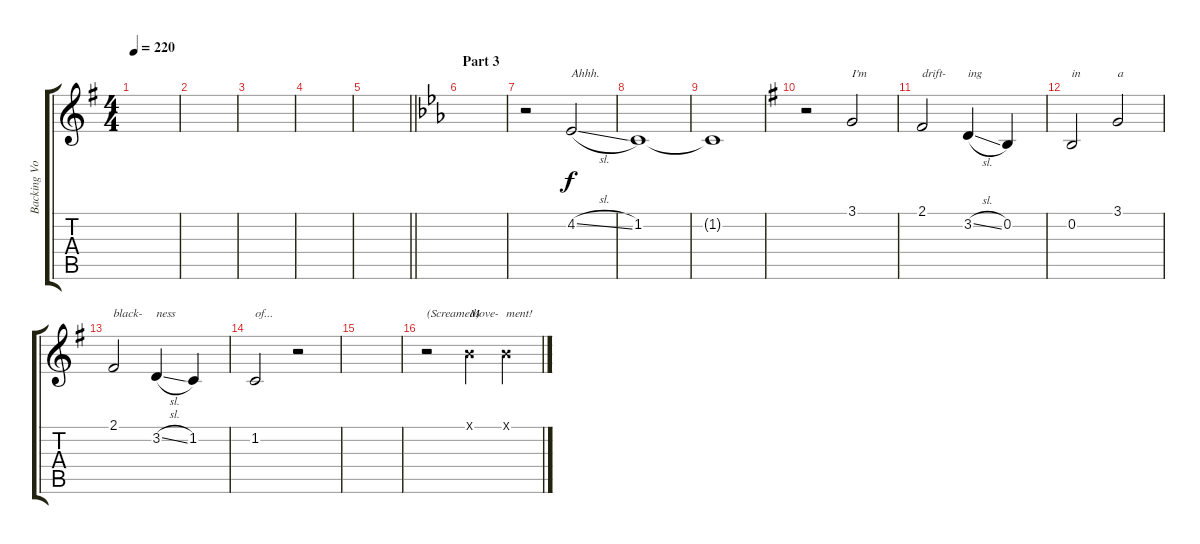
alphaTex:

\track ("Backing Vocals - Ben Johnston" "Backing Vo") {instrument altosax}
\staff {score tabs}
\tuning (E4 B3 G3 D3 A2 E2) {hide}
\ts (4 4)
\tempo 220
\clef g2
\ks eminor
|
|
|
|
\barLineRight lightlight
|
\section ("" "Part 3")
\ks eb
|
r.2 4.2{sl}.2{txt "Ahhh." balance 14} |
1.2.1 |
1.2{t}.1 |
\ks eminor
r.2 3.1.2{txt "I'm" balance 8} |
2.1.2{txt "drift-"} 3.2{sl}.4{txt "ing"} 0.2.4 |
0.2.2{txt "in"} 3.1.2{txt "a"} |
2.1.2{txt "black-"} 3.2{sl}.4{txt "ness"} 1.2.4 |
1.2.2{txt "of..."} r.2 |
|
r.2{txt "(Screamed)"} 7.1{x}.4{txt "Move-"} 7.1{x}.4{txt "ment!"}
